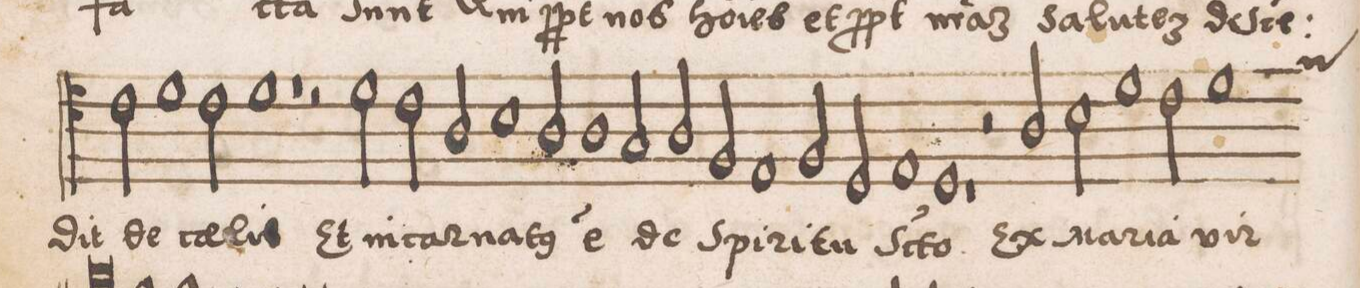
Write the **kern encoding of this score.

**kern	**text
*I"TENOR	*
*clefC4	*
*k[]	*
*met(c|)	*
*M2/1	*
2c\	-dit
1d	de
=61	=61
2c\	c(ae)-
1d	-lis
=62	=62
1r	.
2r	.
2d\	Et
=63	=63
2c\	in-
2A/	-car-
1B	-na-
=64	=64
2A/	-t(us)
1A	e(st)
2G/	de
=65	=65
2A/	.
2F/	Spi-
1E	-ri-
=66	=66
2F/	-tu
2D/	.
1E	S(an)-
=67	=67
1D	-cto
1r	.
=68	=68
2r	.
2A/	Ex
2B\	Ma-
1d	-ri-
=69	=69
2c\	-a
*custos:f	*
1d	uir-
=70	=70
*-	*-
